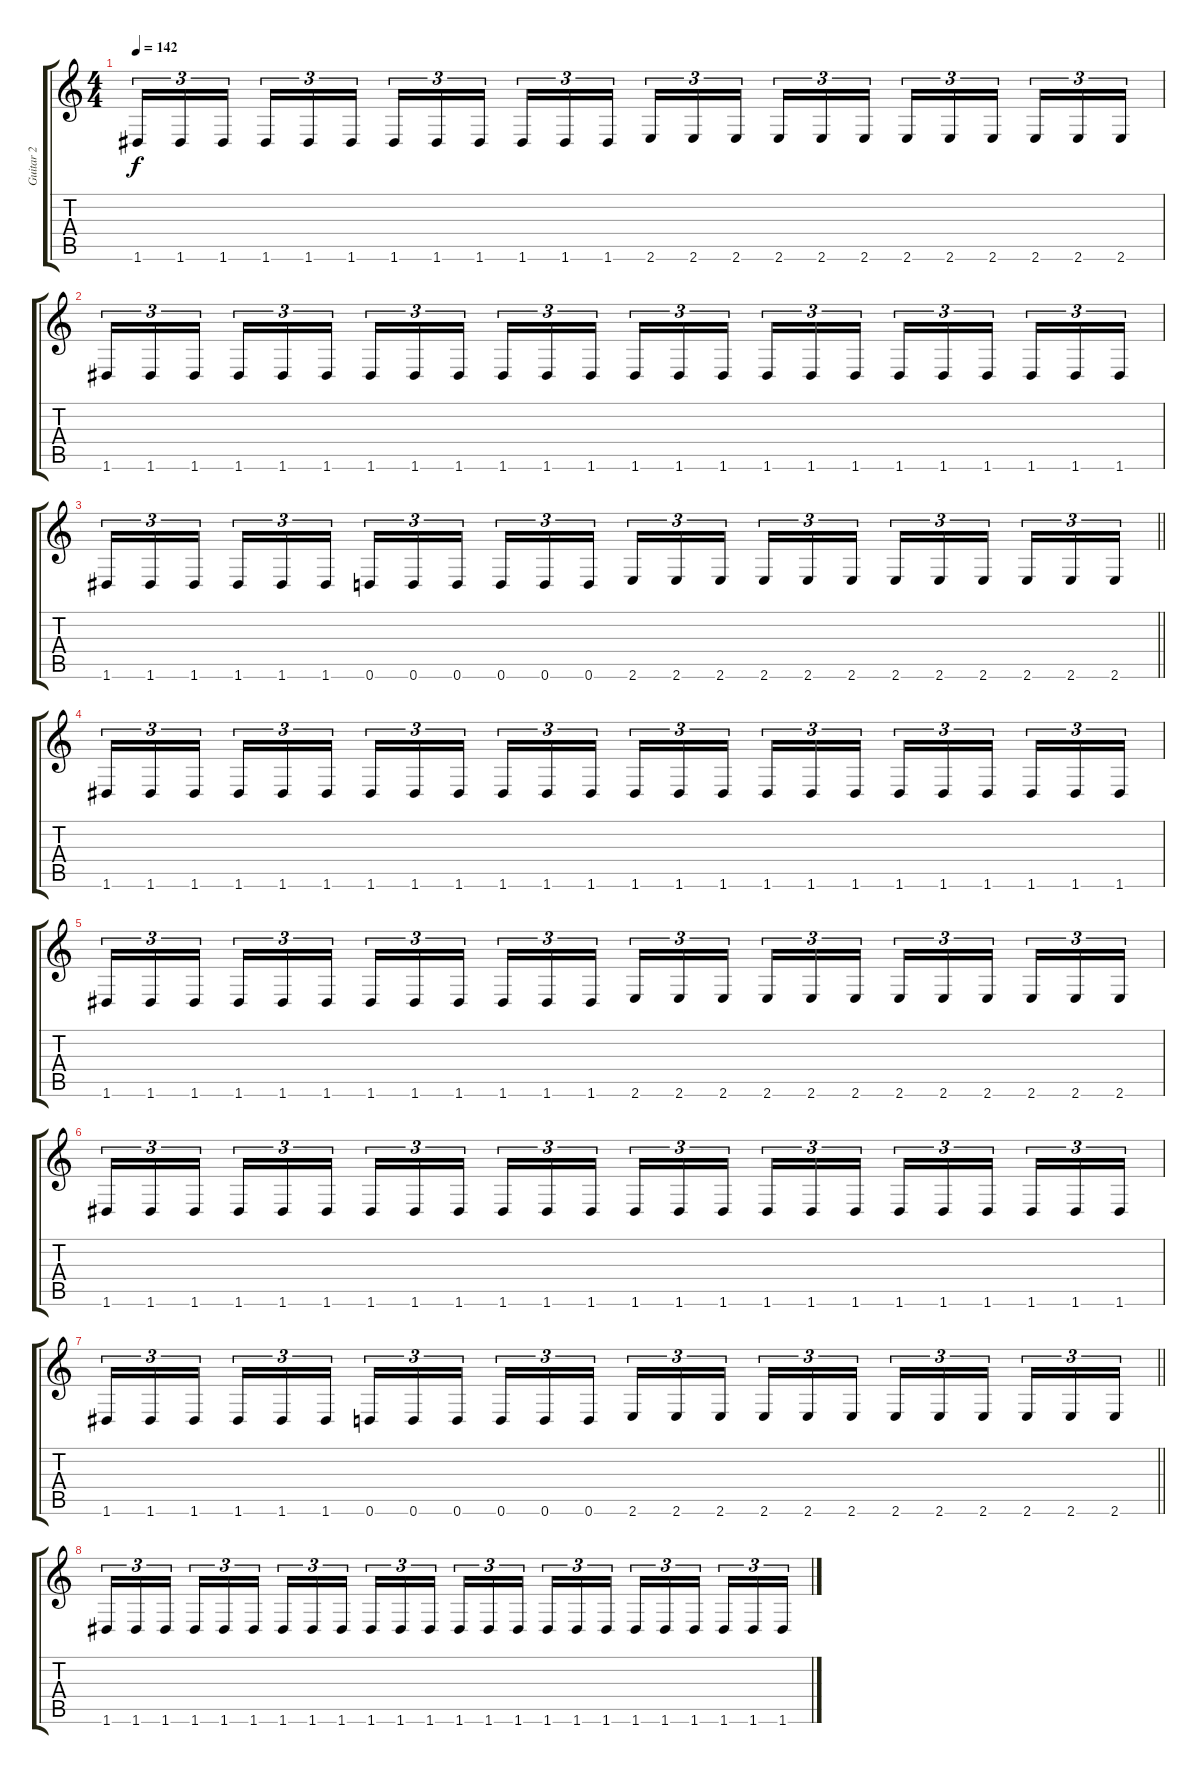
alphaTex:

\track ("Guitar 2" "Guitar 2") {instrument distortionguitar}
\staff {score tabs}
\tuning (E4 B3 G3 D3 A2 D2) {hide}
\ts (4 4)
\tempo 142
\clef g2
\ks c
1.6.16{tu (3 2) dy f} 1.6.16{tu (3 2)} 1.6.16{tu (3 2) beam splitsecondary} 1.6.16{tu (3 2)} 1.6.16{tu (3 2)} 1.6.16{tu (3 2)} 1.6.16{tu (3 2)} 1.6.16{tu (3 2)} 1.6.16{tu (3 2) beam splitsecondary} 1.6.16{tu (3 2)} 1.6.16{tu (3 2)} 1.6.16{tu (3 2)} 2.6.16{tu (3 2)} 2.6.16{tu (3 2)} 2.6.16{tu (3 2) beam splitsecondary} 2.6.16{tu (3 2)} 2.6.16{tu (3 2)} 2.6.16{tu (3 2)} 2.6.16{tu (3 2)} 2.6.16{tu (3 2)} 2.6.16{tu (3 2) beam splitsecondary} 2.6.16{tu (3 2)} 2.6.16{tu (3 2)} 2.6.16{tu (3 2)} |
1.6.16{tu (3 2)} 1.6.16{tu (3 2)} 1.6.16{tu (3 2) beam splitsecondary} 1.6.16{tu (3 2)} 1.6.16{tu (3 2)} 1.6.16{tu (3 2)} 1.6.16{tu (3 2)} 1.6.16{tu (3 2)} 1.6.16{tu (3 2) beam splitsecondary} 1.6.16{tu (3 2)} 1.6.16{tu (3 2)} 1.6.16{tu (3 2)} 1.6.16{tu (3 2)} 1.6.16{tu (3 2)} 1.6.16{tu (3 2) beam splitsecondary} 1.6.16{tu (3 2)} 1.6.16{tu (3 2)} 1.6.16{tu (3 2)} 1.6.16{tu (3 2)} 1.6.16{tu (3 2)} 1.6.16{tu (3 2) beam splitsecondary} 1.6.16{tu (3 2)} 1.6.16{tu (3 2)} 1.6.16{tu (3 2)} |
\barLineRight lightlight
1.6.16{tu (3 2)} 1.6.16{tu (3 2)} 1.6.16{tu (3 2) beam splitsecondary} 1.6.16{tu (3 2)} 1.6.16{tu (3 2)} 1.6.16{tu (3 2)} 0.6.16{tu (3 2)} 0.6.16{tu (3 2)} 0.6.16{tu (3 2) beam splitsecondary} 0.6.16{tu (3 2)} 0.6.16{tu (3 2)} 0.6.16{tu (3 2)} 2.6.16{tu (3 2)} 2.6.16{tu (3 2)} 2.6.16{tu (3 2) beam splitsecondary} 2.6.16{tu (3 2)} 2.6.16{tu (3 2)} 2.6.16{tu (3 2)} 2.6.16{tu (3 2)} 2.6.16{tu (3 2)} 2.6.16{tu (3 2) beam splitsecondary} 2.6.16{tu (3 2)} 2.6.16{tu (3 2)} 2.6.16{tu (3 2)} |
1.6.16{tu (3 2)} 1.6.16{tu (3 2)} 1.6.16{tu (3 2) beam splitsecondary} 1.6.16{tu (3 2)} 1.6.16{tu (3 2)} 1.6.16{tu (3 2)} 1.6.16{tu (3 2)} 1.6.16{tu (3 2)} 1.6.16{tu (3 2) beam splitsecondary} 1.6.16{tu (3 2)} 1.6.16{tu (3 2)} 1.6.16{tu (3 2)} 1.6.16{tu (3 2)} 1.6.16{tu (3 2)} 1.6.16{tu (3 2) beam splitsecondary} 1.6.16{tu (3 2)} 1.6.16{tu (3 2)} 1.6.16{tu (3 2)} 1.6.16{tu (3 2)} 1.6.16{tu (3 2)} 1.6.16{tu (3 2) beam splitsecondary} 1.6.16{tu (3 2)} 1.6.16{tu (3 2)} 1.6.16{tu (3 2)} |
1.6.16{tu (3 2)} 1.6.16{tu (3 2)} 1.6.16{tu (3 2) beam splitsecondary} 1.6.16{tu (3 2)} 1.6.16{tu (3 2)} 1.6.16{tu (3 2)} 1.6.16{tu (3 2)} 1.6.16{tu (3 2)} 1.6.16{tu (3 2) beam splitsecondary} 1.6.16{tu (3 2)} 1.6.16{tu (3 2)} 1.6.16{tu (3 2)} 2.6.16{tu (3 2)} 2.6.16{tu (3 2)} 2.6.16{tu (3 2) beam splitsecondary} 2.6.16{tu (3 2)} 2.6.16{tu (3 2)} 2.6.16{tu (3 2)} 2.6.16{tu (3 2)} 2.6.16{tu (3 2)} 2.6.16{tu (3 2) beam splitsecondary} 2.6.16{tu (3 2)} 2.6.16{tu (3 2)} 2.6.16{tu (3 2)} |
1.6.16{tu (3 2)} 1.6.16{tu (3 2)} 1.6.16{tu (3 2) beam splitsecondary} 1.6.16{tu (3 2)} 1.6.16{tu (3 2)} 1.6.16{tu (3 2)} 1.6.16{tu (3 2)} 1.6.16{tu (3 2)} 1.6.16{tu (3 2) beam splitsecondary} 1.6.16{tu (3 2)} 1.6.16{tu (3 2)} 1.6.16{tu (3 2)} 1.6.16{tu (3 2)} 1.6.16{tu (3 2)} 1.6.16{tu (3 2) beam splitsecondary} 1.6.16{tu (3 2)} 1.6.16{tu (3 2)} 1.6.16{tu (3 2)} 1.6.16{tu (3 2)} 1.6.16{tu (3 2)} 1.6.16{tu (3 2) beam splitsecondary} 1.6.16{tu (3 2)} 1.6.16{tu (3 2)} 1.6.16{tu (3 2)} |
\barLineRight lightlight
1.6.16{tu (3 2)} 1.6.16{tu (3 2)} 1.6.16{tu (3 2) beam splitsecondary} 1.6.16{tu (3 2)} 1.6.16{tu (3 2)} 1.6.16{tu (3 2)} 0.6.16{tu (3 2)} 0.6.16{tu (3 2)} 0.6.16{tu (3 2) beam splitsecondary} 0.6.16{tu (3 2)} 0.6.16{tu (3 2)} 0.6.16{tu (3 2)} 2.6.16{tu (3 2)} 2.6.16{tu (3 2)} 2.6.16{tu (3 2) beam splitsecondary} 2.6.16{tu (3 2)} 2.6.16{tu (3 2)} 2.6.16{tu (3 2)} 2.6.16{tu (3 2)} 2.6.16{tu (3 2)} 2.6.16{tu (3 2) beam splitsecondary} 2.6.16{tu (3 2)} 2.6.16{tu (3 2)} 2.6.16{tu (3 2)} |
1.6.16{tu (3 2)} 1.6.16{tu (3 2)} 1.6.16{tu (3 2) beam splitsecondary} 1.6.16{tu (3 2)} 1.6.16{tu (3 2)} 1.6.16{tu (3 2)} 1.6.16{tu (3 2)} 1.6.16{tu (3 2)} 1.6.16{tu (3 2) beam splitsecondary} 1.6.16{tu (3 2)} 1.6.16{tu (3 2)} 1.6.16{tu (3 2)} 1.6.16{tu (3 2)} 1.6.16{tu (3 2)} 1.6.16{tu (3 2) beam splitsecondary} 1.6.16{tu (3 2)} 1.6.16{tu (3 2)} 1.6.16{tu (3 2)} 1.6.16{tu (3 2)} 1.6.16{tu (3 2)} 1.6.16{tu (3 2) beam splitsecondary} 1.6.16{tu (3 2)} 1.6.16{tu (3 2)} 1.6.16{tu (3 2)}
